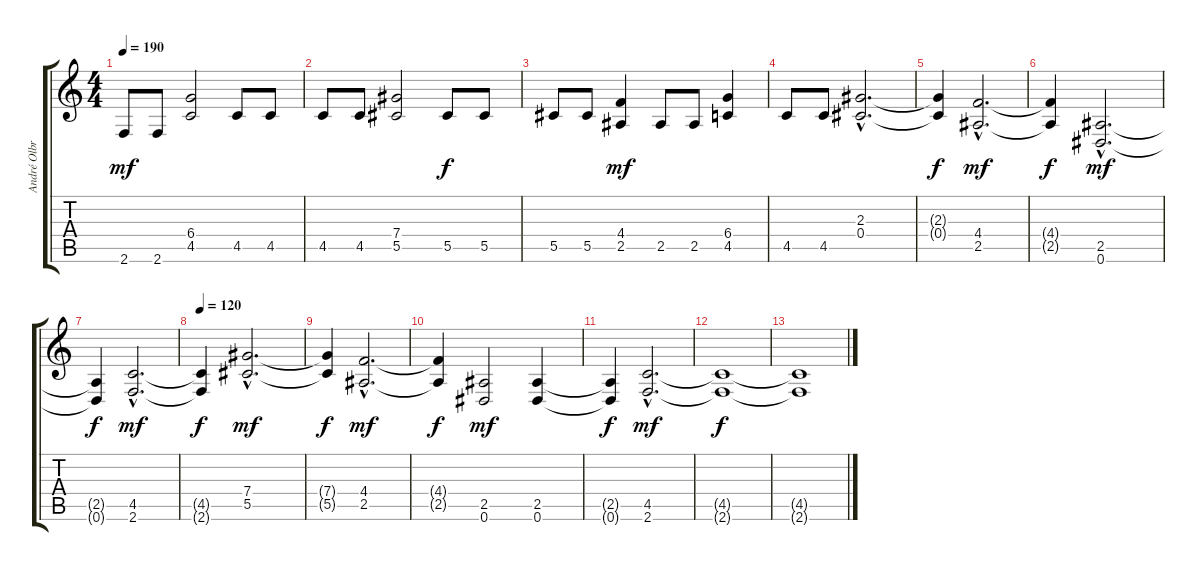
\track ("André Olbrich" "André Olbr") {instrument distortionguitar}
\staff {score tabs}
\tuning (Eb4 Bb3 Gb3 Db3 Ab2 Eb2) {hide}
\ts (4 4)
\tempo 190
\clef g2
\ks c
2.6.8{dy mf} 2.6.8 (6.4 4.5).2 4.5.8 4.5.8 |
4.5.8 4.5.8 (7.4 5.5).2 5.5.8{dy f} 5.5.8 |
5.5.8 5.5.8 (4.4 2.5).4{dy mf} 2.5.8 2.5.8 (6.4 4.5).4 |
4.5.8 4.5.8 (2.3{hac} 0.4{hac}).2{d} |
(2.3{t} 0.4{t}).4{dy f} (4.4{hac} 2.5{hac}).2{d dy mf} |
(4.4{t} 2.5{t}).4{dy f} (2.5{hac} 0.6{hac}).2{d dy mf} |
(2.5{t} 0.6{t}).4{dy f} (4.5{hac} 2.6{hac}).2{d dy mf} |
\tempo 120
(4.5{t} 2.6{t}).4{dy f} (7.4{hac} 5.5{hac}).2{d dy mf} |
(7.4{t} 5.5{t}).4{dy f} (4.4{hac} 2.5{hac}).2{d dy mf} |
(4.4{t} 2.5{t}).4{dy f} (2.5 0.6).2{dy mf} (2.5 0.6).4 |
(2.5{t} 0.6{t}).4{dy f} (4.5{hac} 2.6{hac}).2{d dy mf} |
(4.5{t} 2.6{t}).1{dy f} |
(4.5{t} 2.6{t}).1
